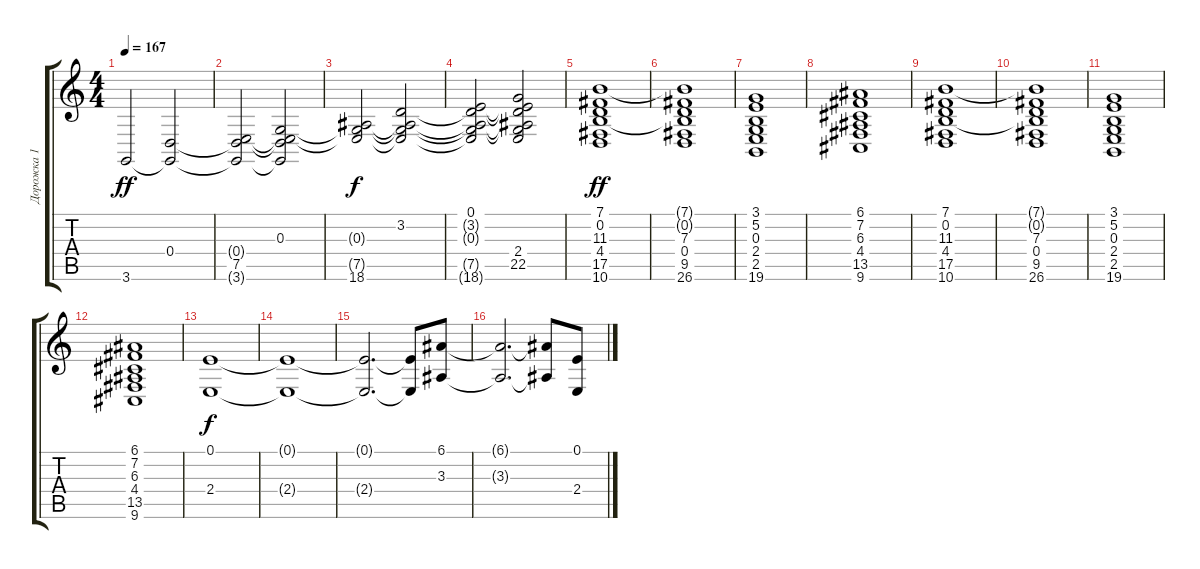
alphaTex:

\track ("Дорожка 1" "Дорожка 1") {instrument pad3polysynth}
\staff {score tabs}
\tuning (E4 B3 G3 D3 A2 E2) {hide}
\ts (4 4)
\tempo 167
\clef g2
\ks c
3.6.2{dy ff} (0.4 3.6{t}).2 |
(0.4{t} 7.5 3.6{t}).2 (0.3 0.4{t} 7.5{t} 3.6{t}).2 |
(0.3{t} 7.5{t} 18.6).2{dy f} (3.2 0.3{t} 7.5{t} 18.6{t}).2 |
(0.1 3.2{t} 0.3{t} 7.5{t} 18.6{t}).2 (0.1{t} 3.2{t} 0.3{t} 2.4 22.5 18.6{t}).2 |
(7.1 0.2 11.3 4.4 17.5 10.6).1{dy ff} |
(7.1{t} 0.2{t} 7.3 0.4 9.5 26.6).1 |
(3.1 5.2 0.3 2.4 2.5 19.6).1 |
(6.1 7.2 6.3 4.4 13.5 9.6).1 |
(7.1 0.2 11.3 4.4 17.5 10.6).1 |
(7.1{t} 0.2{t} 7.3 0.4 9.5 26.6).1 |
(3.1 5.2 0.3 2.4 2.5 19.6).1 |
(6.1 7.2 6.3 4.4 13.5 9.6).1 |
(0.1 2.4).1{dy f} |
(0.1{t} 2.4{t}).1 |
(0.1{t} 2.4{t}).2{d} (0.1{t} 2.4{t}).8 (6.1 3.3).8 |
(6.1{t} 3.3{t}).2{d} (6.1{t} 3.3{t}).8 (0.1 2.4).8
